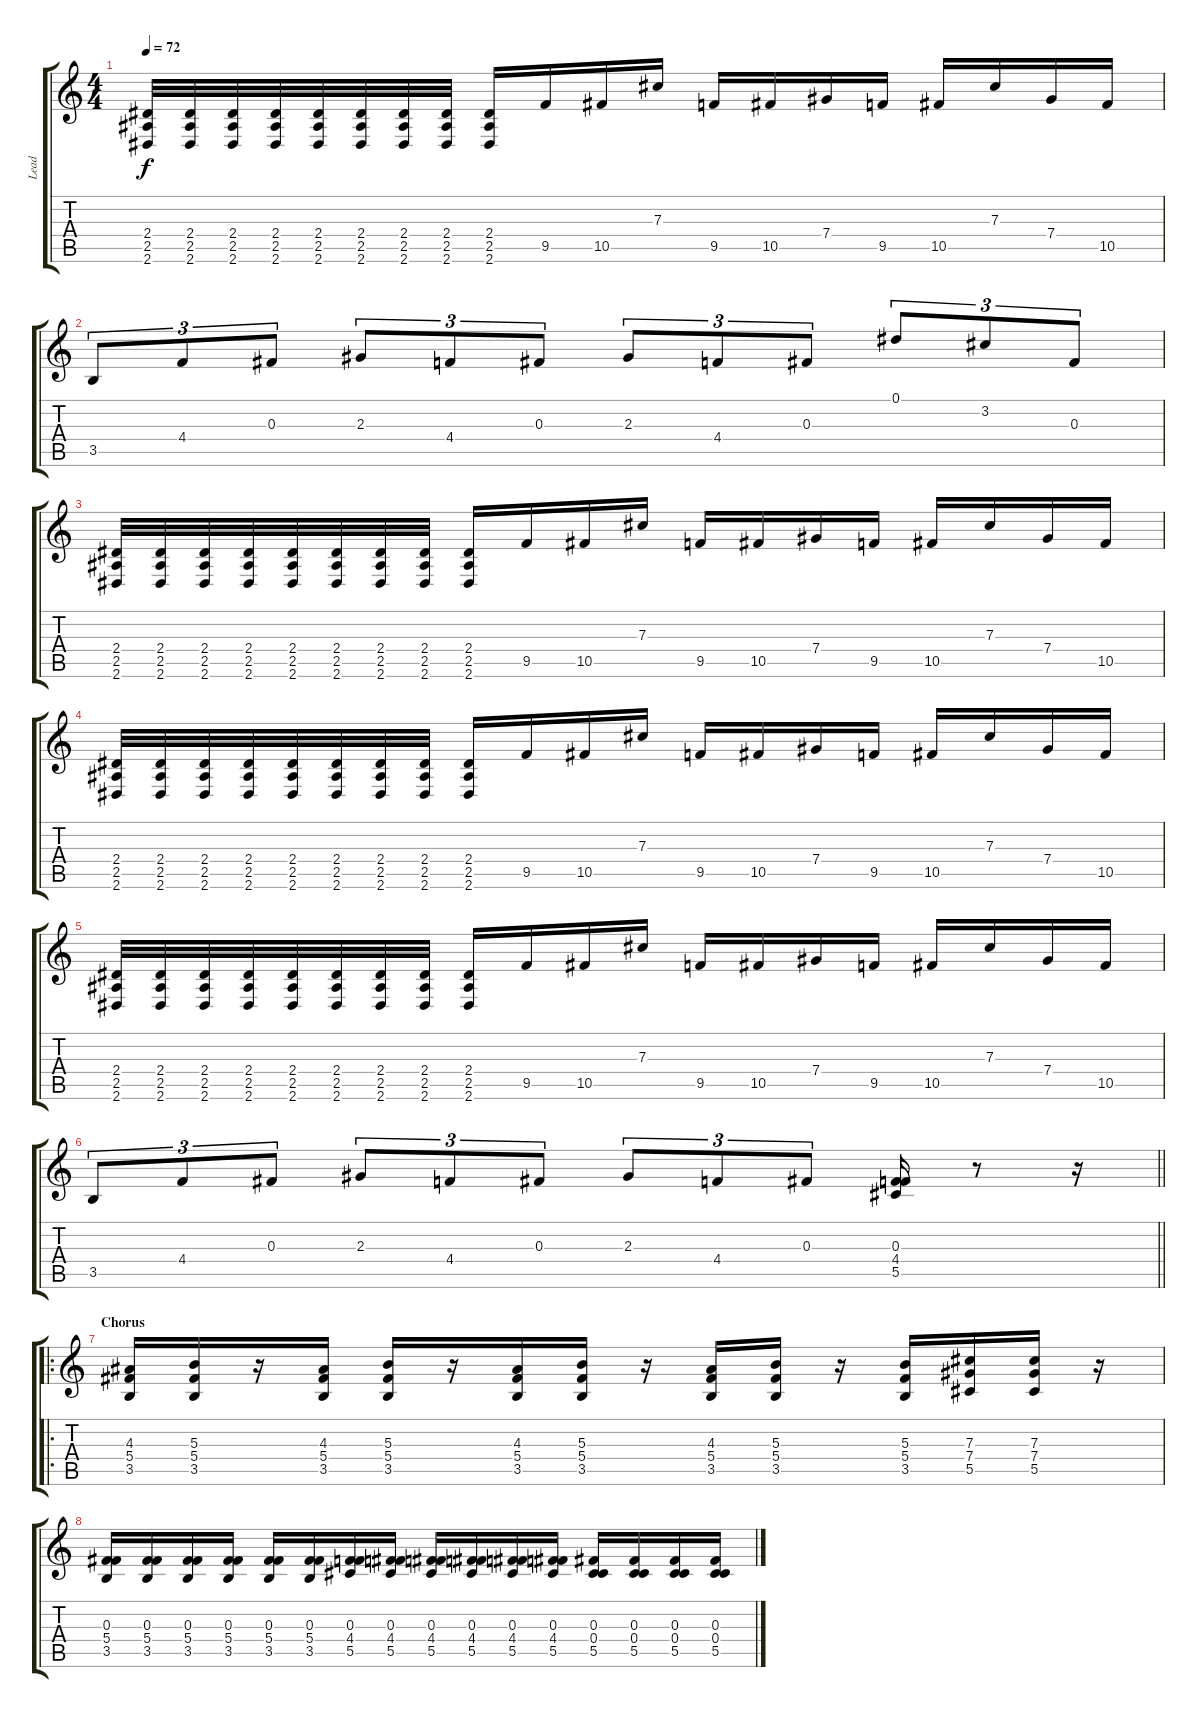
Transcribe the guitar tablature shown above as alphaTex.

\track ("Lead" "Lead") {instrument overdrivenguitar}
\staff {score tabs}
\tuning (Eb4 Bb3 Gb3 Db3 Ab2 Db2) {hide}
\ts (4 4)
\tempo 72
\clef g2
\ks c
(2.4 2.5 2.6).32{dy f} (2.4 2.5 2.6).32 (2.4 2.5 2.6).32 (2.4 2.5 2.6).32 (2.4 2.5 2.6).32 (2.4 2.5 2.6).32 (2.4 2.5 2.6).32 (2.4 2.5 2.6).32 (2.4 2.5 2.6).16 9.5.16 10.5.16 7.3.16 9.5.16 10.5.16 7.4.16 9.5.16 10.5.16 7.3.16 7.4.16 10.5.16 |
3.5.8{tu (3 2)} 4.4.8{tu (3 2)} 0.3.8{tu (3 2)} 2.3.8{tu (3 2)} 4.4.8{tu (3 2)} 0.3.8{tu (3 2)} 2.3.8{tu (3 2)} 4.4.8{tu (3 2)} 0.3.8{tu (3 2)} 0.1.8{tu (3 2)} 3.2.8{tu (3 2)} 0.3.8{tu (3 2)} |
(2.4 2.5 2.6).32{instrument overdrivenguitar} (2.4 2.5 2.6).32 (2.4 2.5 2.6).32 (2.4 2.5 2.6).32 (2.4 2.5 2.6).32 (2.4 2.5 2.6).32 (2.4 2.5 2.6).32 (2.4 2.5 2.6).32 (2.4 2.5 2.6).16 9.5.16 10.5.16 7.3.16 9.5.16 10.5.16 7.4.16 9.5.16 10.5.16 7.3.16 7.4.16 10.5.16 |
(2.4 2.5 2.6).32 (2.4 2.5 2.6).32 (2.4 2.5 2.6).32 (2.4 2.5 2.6).32 (2.4 2.5 2.6).32 (2.4 2.5 2.6).32 (2.4 2.5 2.6).32 (2.4 2.5 2.6).32 (2.4 2.5 2.6).16 9.5.16 10.5.16 7.3.16 9.5.16 10.5.16 7.4.16 9.5.16 10.5.16 7.3.16 7.4.16 10.5.16 |
(2.4 2.5 2.6).32 (2.4 2.5 2.6).32 (2.4 2.5 2.6).32 (2.4 2.5 2.6).32 (2.4 2.5 2.6).32 (2.4 2.5 2.6).32 (2.4 2.5 2.6).32 (2.4 2.5 2.6).32 (2.4 2.5 2.6).16 9.5.16 10.5.16 7.3.16 9.5.16 10.5.16 7.4.16 9.5.16 10.5.16 7.3.16 7.4.16 10.5.16 |
\barLineRight lightlight
3.5.8{tu (3 2)} 4.4.8{tu (3 2)} 0.3.8{tu (3 2)} 2.3.8{tu (3 2)} 4.4.8{tu (3 2)} 0.3.8{tu (3 2)} 2.3.8{tu (3 2)} 4.4.8{tu (3 2)} 0.3.8{tu (3 2)} (0.3 4.4 5.5).16 r.8 r.16 |
\ro
\section ("" "Chorus")
(4.3 5.4 3.5).16 (5.3 5.4 3.5).16 r.16 (4.3 5.4 3.5).16 (5.3 5.4 3.5).16 r.16 (4.3 5.4 3.5).16 (5.3 5.4 3.5).16 r.16 (4.3 5.4 3.5).16 (5.3 5.4 3.5).16 r.16 (5.3 5.4 3.5).16 (7.3 7.4 5.5).16 (7.3 7.4 5.5).16 r.16 |
(0.3 5.4 3.5).16 (0.3 5.4 3.5).16 (0.3 5.4 3.5).16 (0.3 5.4 3.5).16 (0.3 5.4 3.5).16 (0.3 5.4 3.5).16 (0.3 4.4 5.5).16 (0.3 4.4 5.5).16 (0.3 4.4 5.5).16 (0.3 4.4 5.5).16 (0.3 4.4 5.5).16 (0.3 4.4 5.5).16 (0.3 0.4 5.5).16 (0.3 0.4 5.5).16 (0.3 0.4 5.5).16 (0.3 0.4 5.5).16
